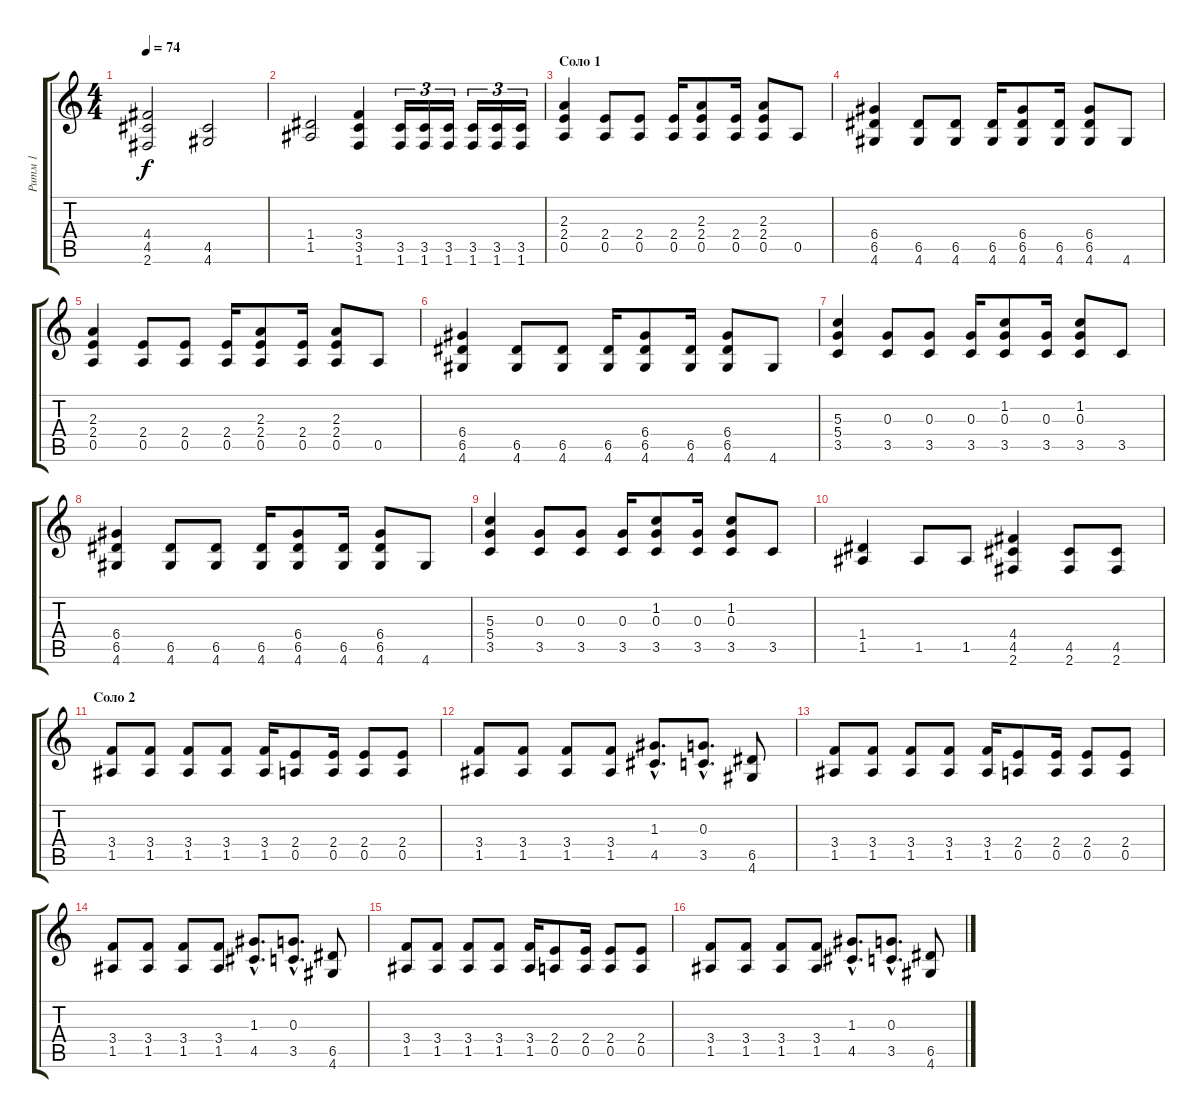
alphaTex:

\track ("Ритм 1" "Ритм 1") {instrument distortionguitar}
\staff {score tabs}
\tuning (E4 B3 G3 D3 A2 E2) {hide}
\ts (4 4)
\tempo 74
\clef g2
\ks c
(4.4 4.5 2.6).2{dy f} (4.5 4.6).2 |
(1.4 1.5).2 (3.4 3.5 1.6).4 (3.5 1.6).16{tu (3 2)} (3.5 1.6).16{tu (3 2)} (3.5 1.6).16{tu (3 2)} (3.5 1.6).16{tu (3 2)} (3.5 1.6).16{tu (3 2)} (3.5 1.6).16{tu (3 2)} |
\section ("" "Соло 1")
(2.3 2.4 0.5).4 (2.4 0.5).8 (2.4 0.5).8 (2.4 0.5).16 (2.3 2.4 0.5).8 (2.4 0.5).16 (2.3 2.4 0.5).8 0.5.8 |
(6.4 6.5 4.6).4 (6.5 4.6).8 (6.5 4.6).8 (6.5 4.6).16 (6.4 6.5 4.6).8 (6.5 4.6).16 (6.4 6.5 4.6).8 4.6.8 |
(2.3 2.4 0.5).4 (2.4 0.5).8 (2.4 0.5).8 (2.4 0.5).16 (2.3 2.4 0.5).8 (2.4 0.5).16 (2.3 2.4 0.5).8 0.5.8 |
(6.4 6.5 4.6).4 (6.5 4.6).8 (6.5 4.6).8 (6.5 4.6).16 (6.4 6.5 4.6).8 (6.5 4.6).16 (6.4 6.5 4.6).8 4.6.8 |
(5.3 5.4 3.5).4 (0.3 3.5).8 (0.3 3.5).8 (0.3 3.5).16 (1.2 0.3 3.5).8 (0.3 3.5).16 (1.2 0.3 3.5).8 3.5.8 |
(6.4 6.5 4.6).4 (6.5 4.6).8 (6.5 4.6).8 (6.5 4.6).16 (6.4 6.5 4.6).8 (6.5 4.6).16 (6.4 6.5 4.6).8 4.6.8 |
(5.3 5.4 3.5).4 (0.3 3.5).8 (0.3 3.5).8 (0.3 3.5).16 (1.2 0.3 3.5).8 (0.3 3.5).16 (1.2 0.3 3.5).8 3.5.8 |
(1.4 1.5).4 1.5.8 1.5.8 (4.4 4.5 2.6).4 (4.5 2.6).8 (4.5 2.6).8 |
\section ("" "Соло 2")
(3.4 1.5).8 (3.4 1.5).8 (3.4 1.5).8 (3.4 1.5).8 (3.4 1.5).16 (2.4 0.5).8 (2.4 0.5).16 (2.4 0.5).8 (2.4 0.5).8 |
(3.4 1.5).8 (3.4 1.5).8 (3.4 1.5).8 (3.4 1.5).8 (1.3{hac} 4.5{hac}).8{d} (0.3{hac} 3.5{hac}).8{d} (6.5 4.6).8 |
(3.4 1.5).8 (3.4 1.5).8 (3.4 1.5).8 (3.4 1.5).8 (3.4 1.5).16 (2.4 0.5).8 (2.4 0.5).16 (2.4 0.5).8 (2.4 0.5).8 |
(3.4 1.5).8 (3.4 1.5).8 (3.4 1.5).8 (3.4 1.5).8 (1.3{hac} 4.5{hac}).8{d} (0.3{hac} 3.5{hac}).8{d} (6.5 4.6).8 |
(3.4 1.5).8 (3.4 1.5).8 (3.4 1.5).8 (3.4 1.5).8 (3.4 1.5).16 (2.4 0.5).8 (2.4 0.5).16 (2.4 0.5).8 (2.4 0.5).8 |
(3.4 1.5).8 (3.4 1.5).8 (3.4 1.5).8 (3.4 1.5).8 (1.3{hac} 4.5{hac}).8{d} (0.3{hac} 3.5{hac}).8{d} (6.5 4.6).8
